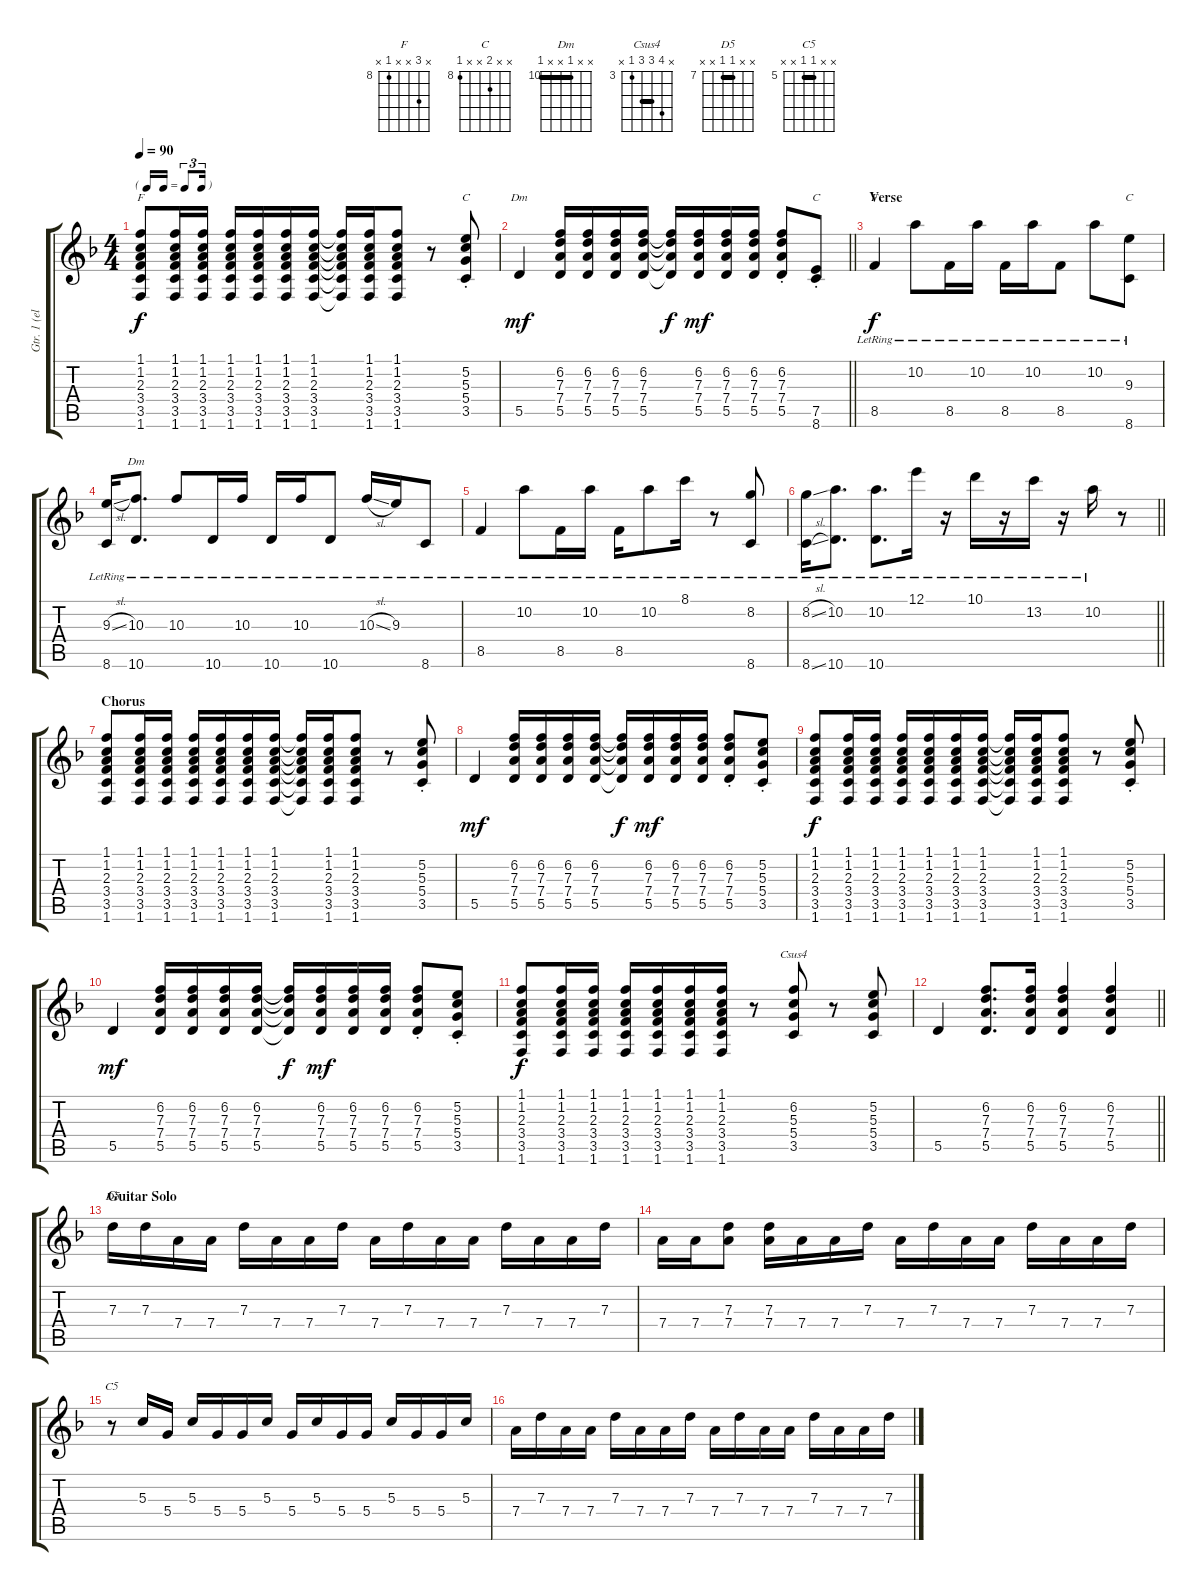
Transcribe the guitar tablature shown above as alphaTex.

\track ("Gtr. 1 (elec.)" "Gtr. 1 (el") {instrument electricguitarjazz}
\staff {score tabs}
\tuning (E4 B3 G3 D3 A2 E2) {hide}
\chord ("F" 1 1 2 3 3 1) {barre 1}
\chord ("C" x 5 5 5 3 x) {barre 5}
\chord ("Dm" x 6 7 7 5 x) {firstfret 5}
\chord ("C" x x x x 7 8) {firstfret 7}
\chord ("F" x 10 x x 8 x) {firstfret 8}
\chord ("C" x x 9 x x 8) {firstfret 8}
\chord ("Dm" x x 10 x x 10) {firstfret 10 barre 10}
\chord ("Csus4" x 6 5 5 3 x) {firstfret 3 barre 5}
\chord ("D5" x x 7 7 x x) {firstfret 7 barre 7}
\chord ("C5" x x 5 5 x x) {firstfret 5 barre 5}
\ts (4 4)
\tf triplet16th
\tempo 90
\clef g2
\ks f
(1.1 1.2 2.3 3.4 3.5 1.6).8{ch "F" dy f} (1.1 1.2 2.3 3.4 3.5 1.6).16 (1.1 1.2 2.3 3.4 3.5 1.6).16 (1.1 1.2 2.3 3.4 3.5 1.6).16 (1.1 1.2 2.3 3.4 3.5 1.6).16 (1.1 1.2 2.3 3.4 3.5 1.6).16 (1.1 1.2 2.3 3.4 3.5 1.6).16 (1.1{t} 1.2{t} 2.3{t} 3.4{t} 3.5{t} 1.6{t}).16 (1.1 1.2 2.3 3.4 3.5 1.6).16 (1.1 1.2 2.3 3.4 3.5 1.6).8 r.8 (5.2{st} 5.3{st} 5.4{st} 3.5{st}).8{ch "C"} |
\barLineRight lightlight
5.5.4{ch "Dm" dy mf} (6.2 7.3 7.4 5.5).16 (6.2 7.3 7.4 5.5).16 (6.2 7.3 7.4 5.5).16 (6.2 7.3 7.4 5.5).16 (6.2{t} 7.3{t} 7.4{t} 5.5{t}).16{dy f} (6.2 7.3 7.4 5.5).16{dy mf} (6.2 7.3 7.4 5.5).16 (6.2 7.3 7.4 5.5).16 (6.2{st} 7.3{st} 7.4{st} 5.5{st}).8 (7.5{st} 8.6{st}).8{ch "C"} |
\section ("" "Verse")
8.5{lr}.4{ch "F" dy f} 10.2{lr}.8 8.5{lr}.16 10.2{lr}.16 8.5{lr}.16 10.2{lr}.16 8.5{lr}.8 10.2{lr}.8 (9.3{lr} 8.6{lr}).8{ch "C"} |
(9.3{sl lr} 8.6{lr}).16 (10.3{lr} 10.6{lr}).8{d ch "Dm"} 10.3{lr}.8 10.6{lr}.16 10.3{lr}.16 10.6{lr}.16 10.3{lr}.16 10.6{lr}.8 10.3{sl lr}.16 9.3{lr}.16 8.6{lr}.8 |
8.5{lr}.4 10.2{lr}.8 8.5{lr}.16 10.2{lr}.16 8.5{lr}.16 10.2{lr}.8 8.1{lr}.16 r.8 (8.2{lr} 8.6{lr}).8 |
\barLineRight lightlight
(8.2{sl lr} 8.6{sl lr}).16 (10.2{lr} 10.6{lr}).8{d} (10.2{lr} 10.6{lr}).8{d} 12.1{lr}.16 r.16 10.1{lr}.16 r.16 13.2{lr}.16 r.16 10.2{lr}.16 r.8 |
\section ("" "Chorus")
(1.1 1.2 2.3 3.4 3.5 1.6).8 (1.1 1.2 2.3 3.4 3.5 1.6).16 (1.1 1.2 2.3 3.4 3.5 1.6).16 (1.1 1.2 2.3 3.4 3.5 1.6).16 (1.1 1.2 2.3 3.4 3.5 1.6).16 (1.1 1.2 2.3 3.4 3.5 1.6).16 (1.1 1.2 2.3 3.4 3.5 1.6).16 (1.1{t} 1.2{t} 2.3{t} 3.4{t} 3.5{t} 1.6{t}).16 (1.1 1.2 2.3 3.4 3.5 1.6).16 (1.1 1.2 2.3 3.4 3.5 1.6).8 r.8 (5.2{st} 5.3{st} 5.4{st} 3.5{st}).8 |
5.5.4{dy mf} (6.2 7.3 7.4 5.5).16 (6.2 7.3 7.4 5.5).16 (6.2 7.3 7.4 5.5).16 (6.2 7.3 7.4 5.5).16 (6.2{t} 7.3{t} 7.4{t} 5.5{t}).16{dy f} (6.2 7.3 7.4 5.5).16{dy mf} (6.2 7.3 7.4 5.5).16 (6.2 7.3 7.4 5.5).16 (6.2{st} 7.3{st} 7.4{st} 5.5{st}).8 (5.2{st} 5.3{st} 5.4{st} 3.5{st}).8 |
(1.1 1.2 2.3 3.4 3.5 1.6).8{dy f} (1.1 1.2 2.3 3.4 3.5 1.6).16 (1.1 1.2 2.3 3.4 3.5 1.6).16 (1.1 1.2 2.3 3.4 3.5 1.6).16 (1.1 1.2 2.3 3.4 3.5 1.6).16 (1.1 1.2 2.3 3.4 3.5 1.6).16 (1.1 1.2 2.3 3.4 3.5 1.6).16 (1.1{t} 1.2{t} 2.3{t} 3.4{t} 3.5{t} 1.6{t}).16 (1.1 1.2 2.3 3.4 3.5 1.6).16 (1.1 1.2 2.3 3.4 3.5 1.6).8 r.8 (5.2{st} 5.3{st} 5.4{st} 3.5{st}).8 |
5.5.4{dy mf} (6.2 7.3 7.4 5.5).16 (6.2 7.3 7.4 5.5).16 (6.2 7.3 7.4 5.5).16 (6.2 7.3 7.4 5.5).16 (6.2{t} 7.3{t} 7.4{t} 5.5{t}).16{dy f} (6.2 7.3 7.4 5.5).16{dy mf} (6.2 7.3 7.4 5.5).16 (6.2 7.3 7.4 5.5).16 (6.2{st} 7.3{st} 7.4{st} 5.5{st}).8 (5.2{st} 5.3{st} 5.4{st} 3.5{st}).8 |
(1.1 1.2 2.3 3.4 3.5 1.6).8{dy f} (1.1 1.2 2.3 3.4 3.5 1.6).16 (1.1 1.2 2.3 3.4 3.5 1.6).16 (1.1 1.2 2.3 3.4 3.5 1.6).16 (1.1 1.2 2.3 3.4 3.5 1.6).16 (1.1 1.2 2.3 3.4 3.5 1.6).16 (1.1 1.2 2.3 3.4 3.5 1.6).16 r.8 (6.2 5.3 5.4 3.5).8{ch "Csus4"} r.8 (5.2 5.3 5.4 3.5).8 |
\barLineRight lightlight
5.5.4 (6.2 7.3 7.4 5.5).8{d} (6.2 7.3 7.4 5.5).16 (6.2 7.3 7.4 5.5).4 (6.2 7.3 7.4 5.5).4 |
\section ("" "Guitar Solo")
7.3.16{ch "D5"} 7.3.16 7.4.16 7.4.16 7.3.16 7.4.16 7.4.16 7.3.16 7.4.16 7.3.16 7.4.16 7.4.16 7.3.16 7.4.16 7.4.16 7.3.16 |
7.4.16 7.4.16 (7.3 7.4).8 (7.3 7.4).16 7.4.16 7.4.16 7.3.16 7.4.16 7.3.16 7.4.16 7.4.16 7.3.16 7.4.16 7.4.16 7.3.16 |
r.8{ch "C5"} 5.3.16 5.4.16 5.3.16 5.4.16 5.4.16 5.3.16 5.4.16 5.3.16 5.4.16 5.4.16 5.3.16 5.4.16 5.4.16 5.3.16 |
7.4.16 7.3.16 7.4.16 7.4.16 7.3.16 7.4.16 7.4.16 7.3.16 7.4.16 7.3.16 7.4.16 7.4.16 7.3.16 7.4.16 7.4.16 7.3.16
